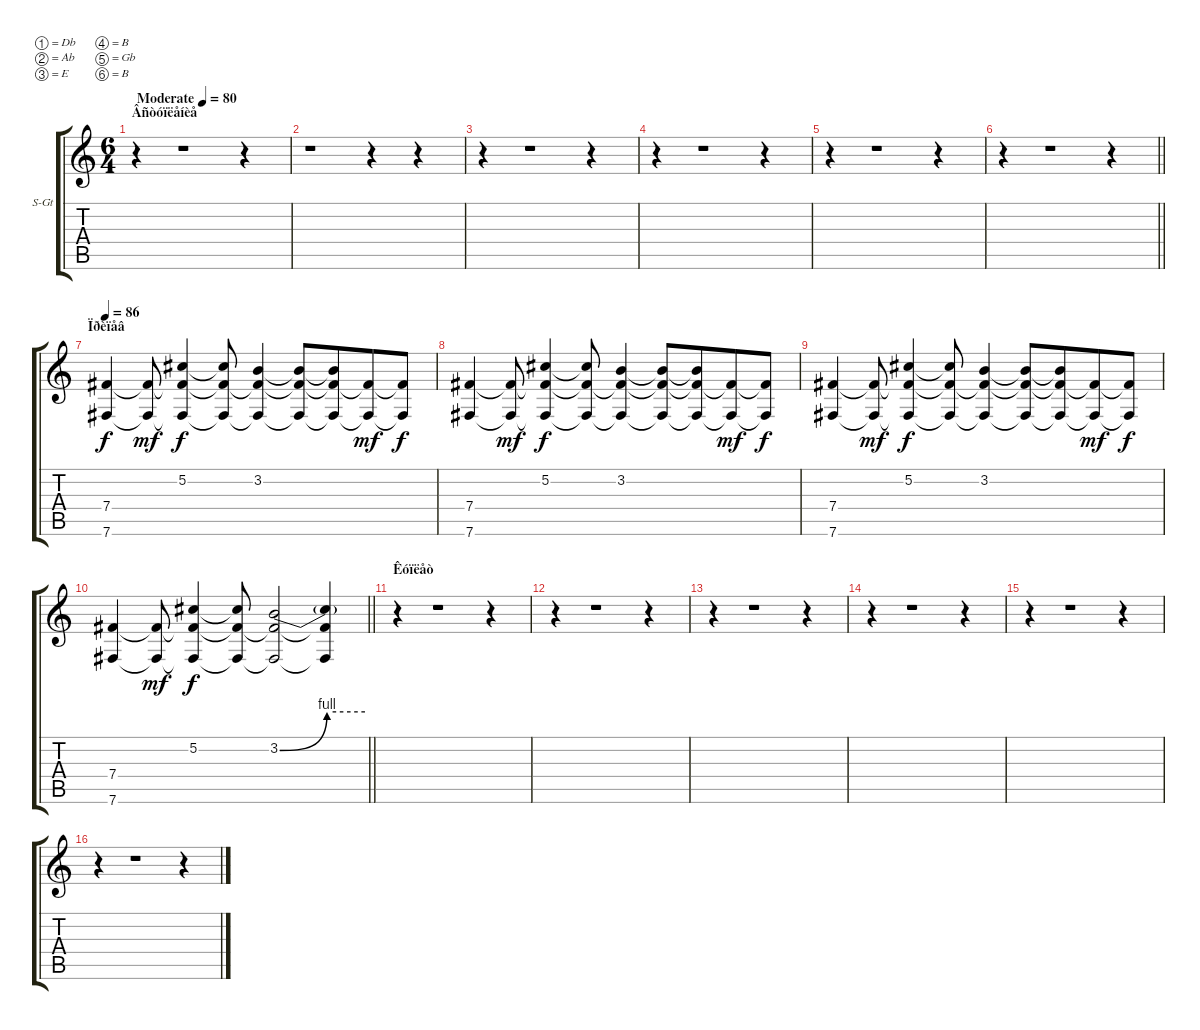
\bracketExtendMode groupsimilarinstruments
\firstSystemTrackNameOrientation horizontal
\otherSystemsTrackNameOrientation horizontal
\track ("êëàâà" "S-Gt") {instrument brightacousticpiano}
\staff {score tabs}
\tuning (Db4 Ab3 E3 B2 Gb2 B1)
\displaytranspose 12
\ts (6 4)
\beaming (8 6 6)
\section ("" "Âñòóïëåíèå")
\tempo (80 "Moderate")
\clef g2
\ks c
r.4{dy f instrument brightacousticpiano} r.1 r.4 |
r.1 r.4 r.4 |
r.4 r.1 r.4 |
r.4 r.1 r.4 |
r.4 r.1 r.4 |
\barLineRight lightlight
r.4 r.1 r.4 |
\section ("" "Ïðèïåâ")
\tempo 86
(7.4 7.6).4 (7.4{t} 7.6{t}).8{dy mf} (5.2 7.4{t} 7.6{t}).4{dy f} (5.2{t} 7.4{t} 7.6{t}).8 (3.2 7.4{t} 7.6{t}).4 (3.2{t} 7.4{t} 7.6{t}).8 (3.2{t} 7.4{t} 7.6{t}).8 (7.4{t} 7.6{t}).8{dy mf} (7.4{t} 7.6{t}).8{dy f} |
(7.4 7.6).4 (7.4{t} 7.6{t}).8{dy mf} (5.2 7.4{t} 7.6{t}).4{dy f} (5.2{t} 7.4{t} 7.6{t}).8 (3.2 7.4{t} 7.6{t}).4 (3.2{t} 7.4{t} 7.6{t}).8 (3.2{t} 7.4{t} 7.6{t}).8 (7.4{t} 7.6{t}).8{dy mf} (7.4{t} 7.6{t}).8{dy f} |
(7.4 7.6).4 (7.4{t} 7.6{t}).8{dy mf} (5.2 7.4{t} 7.6{t}).4{dy f} (5.2{t} 7.4{t} 7.6{t}).8 (3.2 7.4{t} 7.6{t}).4 (3.2{t} 7.4{t} 7.6{t}).8 (3.2{t} 7.4{t} 7.6{t}).8 (7.4{t} 7.6{t}).8{dy mf} (7.4{t} 7.6{t}).8{dy f} |
\barLineRight lightlight
(7.4 7.6).4 (7.4{t} 7.6{t}).8{dy mf} (5.2 7.4{t} 7.6{t}).4{dy f} (5.2{t} 7.4{t} 7.6{t}).8 (3.2{be (bend 0 0 60 4)} 7.4{t} 7.6{t}).2 (3.2{be (hold 0 4 60 4) t} 7.4{t} 7.6{t}).4 |
\section ("" "Êóïëåò")
r.4 r.1 r.4 |
r.4 r.1 r.4 |
r.4 r.1 r.4 |
r.4 r.1 r.4 |
r.4 r.1 r.4 |
r.4 r.1 r.4
